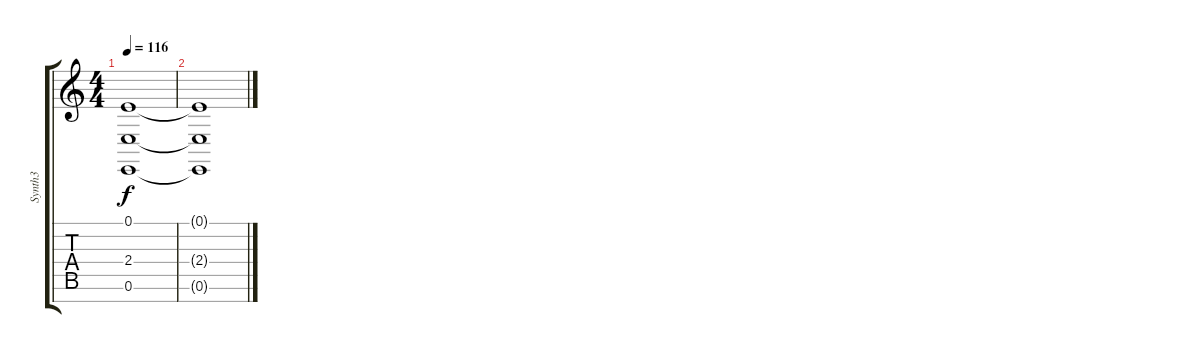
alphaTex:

\track ("Synth3" "Synth3") {instrument synthstrings1}
\staff {score tabs}
\tuning (E4 B3 G3 D3 A2 E2 B1) {hide}
\ts (4 4)
\tempo 116
\clef g2
\ks c
(0.1 2.4 0.6).1{dy f volume 6} |
(0.1{t} 2.4{t} 0.6{t}).1
